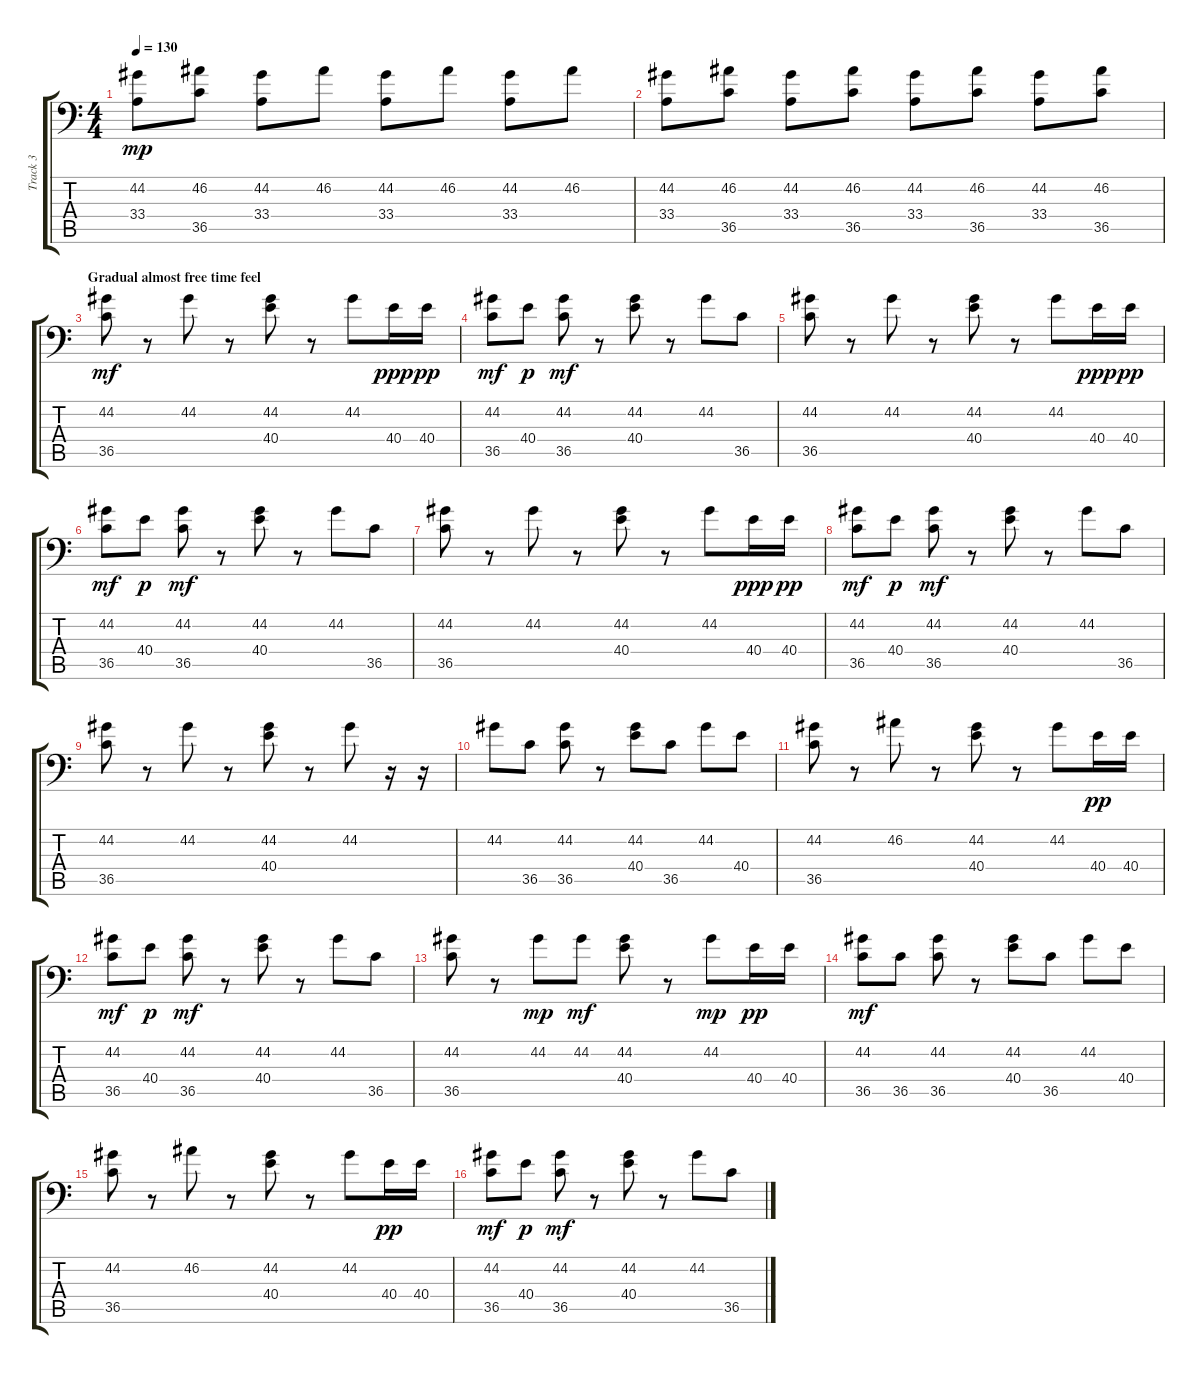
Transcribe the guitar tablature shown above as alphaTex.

\track ("Track 3" "Track 3") {instrument acousticgrandpiano}
\staff {score tabs}
\tuning (C-1 C-1 C-1 C-1 C-1 C-1) {hide}
\ts (4 4)
\tempo 130
\clef f4
\ks c
(44.2 33.4).8{dy mp} (46.2 36.5).8 (44.2 33.4).8 46.2.8 (44.2 33.4).8 46.2.8 (44.2 33.4).8 46.2.8 |
(44.2 33.4).8 (46.2 36.5).8 (44.2 33.4).8 (46.2 36.5).8 (44.2 33.4).8 (46.2 36.5).8 (44.2 33.4).8 (46.2 36.5).8 |
\section ("" "Gradual almost free time feel")
(44.2 36.5).8{dy mf} r.8 44.2.8 r.8 (44.2 40.4).8 r.8 44.2.8 40.4.16{dy ppp} 40.4.16{dy pp} |
(44.2 36.5).8{dy mf} 40.4.8{dy p} (44.2 36.5).8{dy mf} r.8 (44.2 40.4).8 r.8 44.2.8 36.5.8 |
(44.2 36.5).8 r.8 44.2.8 r.8 (44.2 40.4).8 r.8 44.2.8 40.4.16{dy ppp} 40.4.16{dy pp} |
(44.2 36.5).8{dy mf} 40.4.8{dy p} (44.2 36.5).8{dy mf} r.8 (44.2 40.4).8 r.8 44.2.8 36.5.8 |
(44.2 36.5).8 r.8 44.2.8 r.8 (44.2 40.4).8 r.8 44.2.8 40.4.16{dy ppp} 40.4.16{dy pp} |
(44.2 36.5).8{dy mf} 40.4.8{dy p} (44.2 36.5).8{dy mf} r.8 (44.2 40.4).8 r.8 44.2.8 36.5.8 |
(44.2 36.5).8 r.8 44.2.8 r.8 (44.2 40.4).8 r.8 44.2.8 r.16 r.16 |
44.2.8 36.5.8 (44.2 36.5).8 r.8 (44.2 40.4).8 36.5.8 44.2.8 40.4.8 |
(44.2 36.5).8 r.8 46.2.8 r.8 (44.2 40.4).8 r.8 44.2.8 40.4.16{dy pp} 40.4.16 |
(44.2 36.5).8{dy mf} 40.4.8{dy p} (44.2 36.5).8{dy mf} r.8 (44.2 40.4).8 r.8 44.2.8 36.5.8 |
(44.2 36.5).8 r.8 44.2.8{dy mp} 44.2.8{dy mf} (44.2 40.4).8 r.8 44.2.8{dy mp} 40.4.16{dy pp} 40.4.16 |
(44.2 36.5).8{dy mf} 36.5.8 (44.2 36.5).8 r.8 (44.2 40.4).8 36.5.8 44.2.8 40.4.8 |
(44.2 36.5).8 r.8 46.2.8 r.8 (44.2 40.4).8 r.8 44.2.8 40.4.16{dy pp} 40.4.16 |
(44.2 36.5).8{dy mf} 40.4.8{dy p} (44.2 36.5).8{dy mf} r.8 (44.2 40.4).8 r.8 44.2.8 36.5.8
